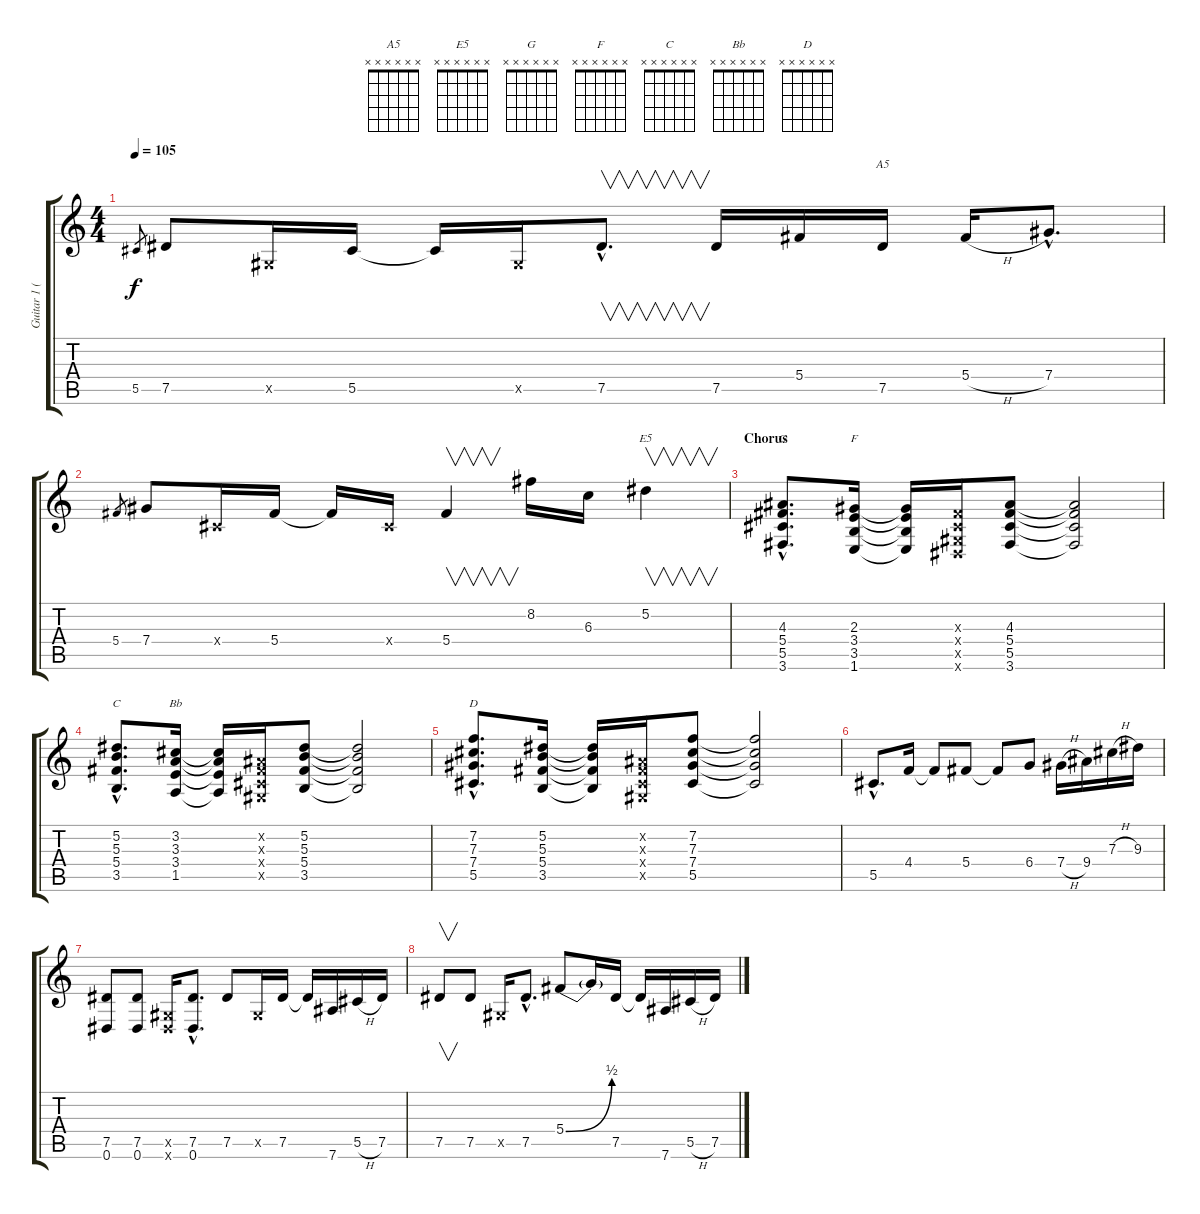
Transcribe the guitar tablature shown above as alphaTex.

\track ("Guitar 1 (Slash)" "Guitar 1 (") {instrument overdrivenguitar}
\staff {score tabs}
\tuning (Eb4 Bb3 Gb3 Db3 Ab2 Eb2) {hide}
\chord ("A5" x x x x x x) {firstfret 0}
\chord ("E5" x x x x x x) {firstfret 0}
\chord ("G" x x x x x x) {firstfret 0}
\chord ("F" x x x x x x) {firstfret 0}
\chord ("C" x x x x x x) {firstfret 0}
\chord ("Bb" x x x x x x) {firstfret 0}
\chord ("D" x x x x x x) {firstfret 0}
\ts (4 4)
\tempo 105
\clef g2
\ks c
5.5.8{gr dy f} 7.5.8 0.5{x}.16 5.5.16 5.5{t}.16 0.5{x}.16 7.5{hac}.8{v d} 7.5.16 5.4.16 7.5.16{ch "A5"} 5.4{h}.16 7.4{hac}.8{d} |
5.4.8{gr} 7.4.8 0.4{x}.16 5.4.16 5.4{t}.16 0.4{x}.16 5.4.4{v} 8.2.16 6.3.16 5.2.4{v ch "E5"} |
\section ("" "Chorus")
(4.3{hac} 5.4{hac} 5.5{hac} 3.6{hac}).8{d ch "G"} (2.3 3.4 3.5 1.6).16{ch "F"} (2.3{t} 3.4{t} 3.5{t} 1.6{t}).16 (0.3{x} 0.4{x} 0.5{x} 0.6{x}).16 (4.3 5.4 5.5 3.6).8 (4.3{t} 5.4{t} 5.5{t} 3.6{t}).2 |
(5.2{hac} 5.3{hac} 5.4{hac} 3.5{hac}).8{d ch "C"} (3.2 3.3 3.4 1.5).16{ch "Bb"} (3.2{t} 3.3{t} 3.4{t} 1.5{t}).16 (0.2{x} 0.3{x} 0.4{x} 0.5{x}).16 (5.2 5.3 5.4 3.5).8 (5.2{t} 5.3{t} 5.4{t} 3.5{t}).2 |
(7.2{hac} 7.3{hac} 7.4{hac} 5.5{hac}).8{d ch "D"} (5.2 5.3 5.4 3.5).16 (5.2{t} 5.3{t} 5.4{t} 3.5{t}).16 (0.2{x} 0.3{x} 0.4{x} 0.5{x}).16 (7.2 7.3 7.4 5.5).8 (7.2{t} 7.3{t} 7.4{t} 5.5{t}).2 |
5.5{hac}.8{d} 4.4.16 4.4{t}.8 5.4.8 5.4{t}.8 6.4.8 7.4{h}.16 9.4.16 7.3{h}.16 9.3.16 |
(7.5 0.6).8 (7.5 0.6).8 (0.5{x} 0.6{x}).16 (7.5{hac} 0.6{hac}).8{d} 7.5.8 0.5{x}.16 7.5.16 7.5{t}.16 7.6.16 5.5{h}.16 7.5.16 |
7.5.8{v} 7.5.8 0.5{x}.16 7.5{hac}.8{d} 5.4{be (bend 0 0 60 2)}.8 5.4{t}.16 7.5.16 7.5{t}.16 7.6.16 5.5{h}.16 7.5.16
